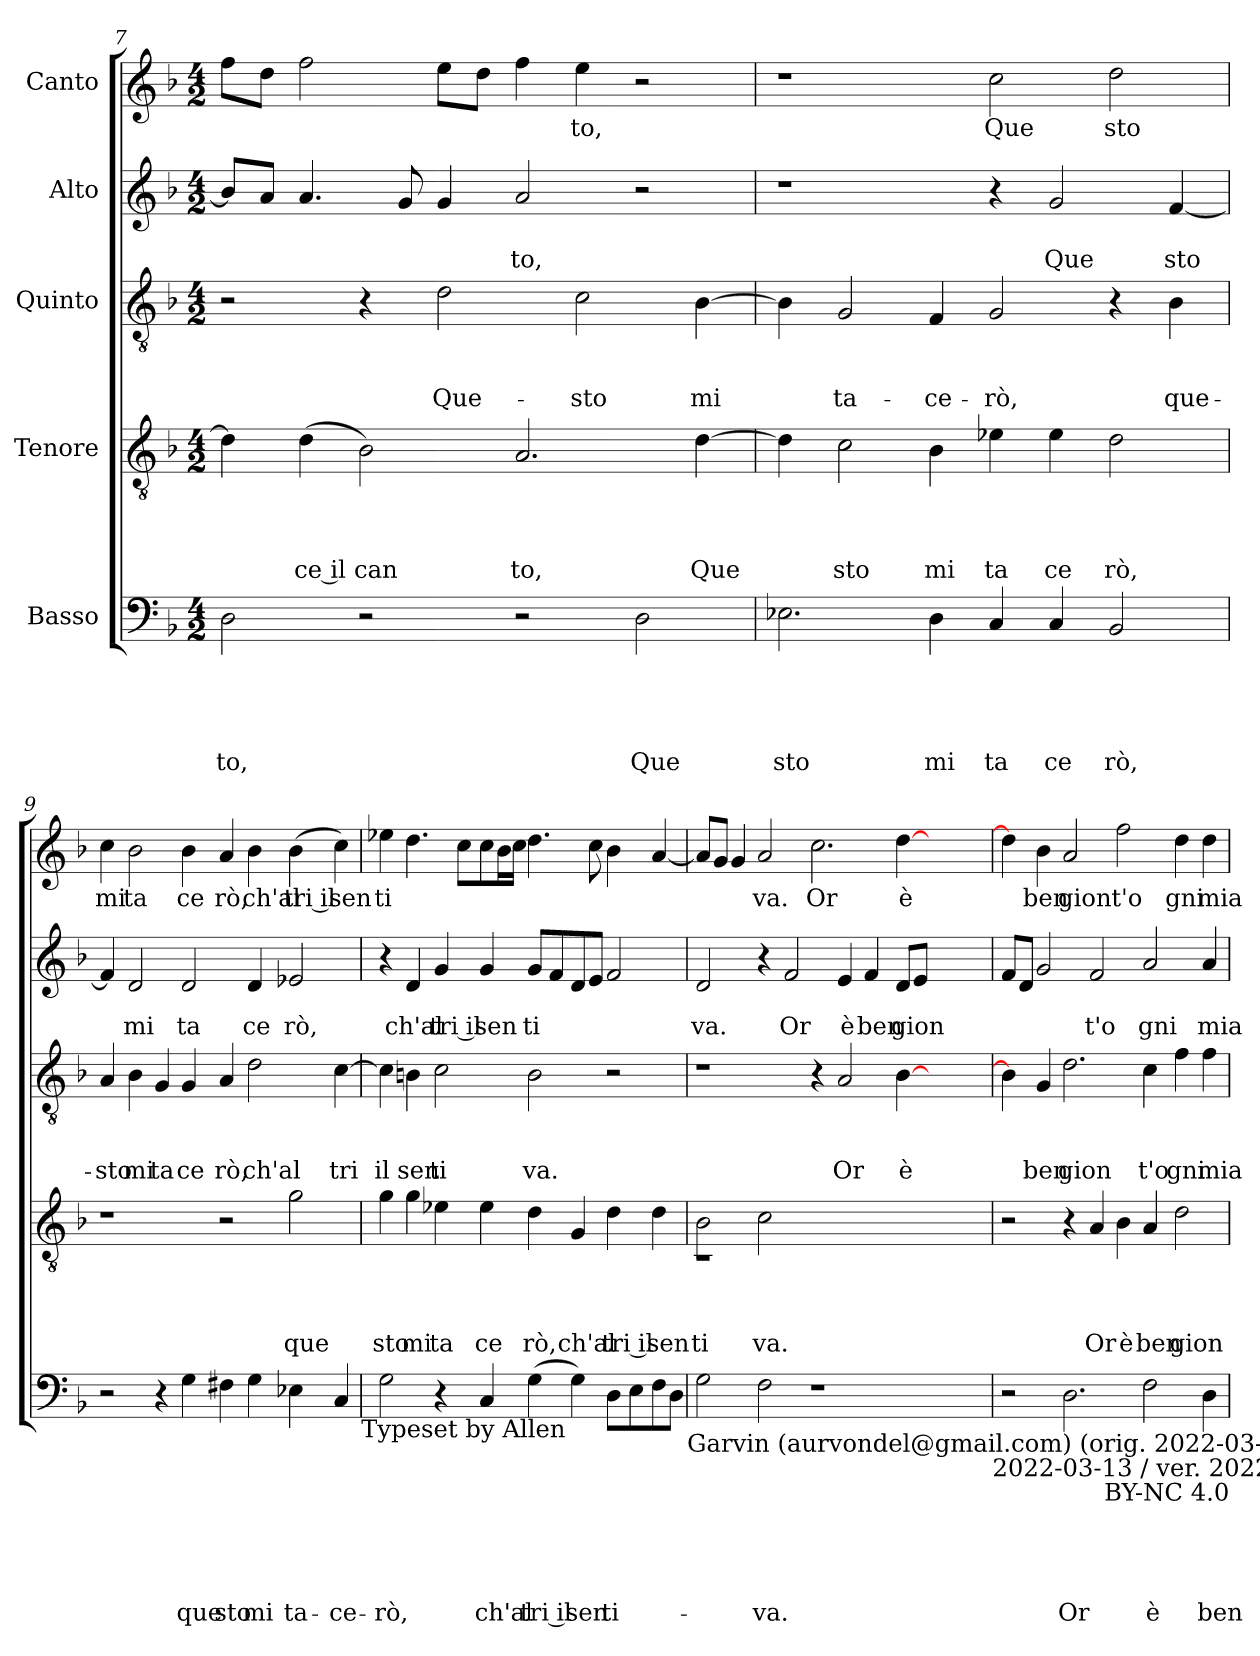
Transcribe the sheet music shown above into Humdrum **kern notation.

**kern	**text	**text	**text	**text	**text	**kern	**text	**text	**text	**text	**kern	**text	**text	**text	**kern	**text	**text	**kern	**text
*part5	*part5	*part5	*part5	*part5	*part5	*part4	*part4	*part4	*part4	*part4	*part3	*part3	*part3	*part3	*part2	*part2	*part2	*part1	*part1
*staff5	*staff5	*staff5	*staff5	*staff5	*staff5	*staff4	*staff4	*staff4	*staff4	*staff4	*staff3	*staff3	*staff3	*staff3	*staff2	*staff2	*staff2	*staff1	*staff1
*I"Basso	*	*	*	*	*	*I"Tenore	*	*	*	*	*I"Quinto	*	*	*	*I"Alto	*	*	*I"Canto	*
*clefF4	*	*	*	*	*	*clefGv2	*	*	*	*	*clefGv2	*	*	*	*clefG2	*	*	*clefG2	*
*k[b-]	*	*	*	*	*	*k[b-]	*	*	*	*	*k[b-]	*	*	*	*k[b-]	*	*	*k[b-]	*
*F:	*	*	*	*	*	*F:	*	*	*	*	*F:	*	*	*	*F:	*	*	*F:	*
*M4/2	*	*	*	*	*	*M4/2	*	*	*	*	*M4/2	*	*	*	*M4/2	*	*	*M4/2	*
=7	=7	=7	=7	=7	=7	=7	=7	=7	=7	=7	=7	=7	=7	=7	=7	=7	=7	=7	=7
!	!	!	!	!	!LO:LY:b	!	!	!	!	!	!	!	!	!	!	!	!	!	!
2D\	.	.	.	.	to,	4d\]	.	.	.	.	2r	.	.	.	8b-/L]	.	.	8ff\L	.
.	.	.	.	.	.	.	.	.	.	.	.	.	.	.	8a/J	.	.	8dd\J	.
!	!	!	!	!	!	!	!	!	!	!LO:LY:b:rj	!	!	!	!	!	!	!	!	!
.	.	.	.	.	.	(<4d\	.	.	.	ce il	.	.	.	.	4.a/	.	.	2ff\	.
!	!	!	!	!	!	!	!	!	!	!LO:LY:b	!	!	!	!	!	!	!	!	!
2r	.	.	.	.	.	2B-\)	.	.	.	can	4r	.	.	.	.	.	.	.	.
.	.	.	.	.	.	.	.	.	.	.	.	.	.	.	8g/	.	.	.	.
!	!	!	!	!	!	!	!	!	!	!	!	!	!	!LO:LY:b	!	!	!	!	!
.	.	.	.	.	.	.	.	.	.	.	2d\	.	.	Que-	4g/	.	.	8ee\L	.
.	.	.	.	.	.	.	.	.	.	.	.	.	.	.	.	.	.	8dd\J	.
!	!	!	!	!	!	!	!	!	!	!LO:LY:b	!	!	!	!	!	!	!LO:LY:b	!	!
2r	.	.	.	.	.	2.A/	.	.	.	to,	.	.	.	.	2a/	.	to,	4ff\	.
!	!	!	!	!	!	!	!	!	!	!	!	!	!	!LO:LY:b	!	!	!	!	!LO:LY:b
.	.	.	.	.	.	.	.	.	.	.	2c\	.	.	-sto	.	.	.	4ee\	to,
!	!	!	!	!	!LO:LY:b	!	!	!	!	!	!	!	!	!	!	!	!	!	!
2D\	.	.	.	.	Que	.	.	.	.	.	.	.	.	.	2r	.	.	2r	.
!	!	!	!	!	!	!	!	!	!	!LO:LY:b	!	!	!	!LO:LY:b	!	!	!	!	!
.	.	.	.	.	.	[>4d\	.	.	.	Que	[>4B-\	.	.	mi	.	.	.	.	.
=8	=8	=8	=8	=8	=8	=8	=8	=8	=8	=8	=8	=8	=8	=8	=8	=8	=8	=8	=8
!	!	!	!	!	!LO:LY:b	!	!	!	!	!	!	!	!	!	!	!	!	!	!
2.E-X\	.	.	.	.	sto	4d\]	.	.	.	.	4B-\]	.	.	.	1r	.	.	1r	.
!	!	!	!	!	!	!	!	!	!	!LO:LY:b	!	!	!	!LO:LY:b	!	!	!	!	!
.	.	.	.	.	.	2c\	.	.	.	sto	2G/	.	.	ta-	.	.	.	.	.
!	!	!	!	!	!LO:LY:b	!	!	!	!	!LO:LY:b	!	!	!	!LO:LY:b	!	!	!	!	!
4D\	.	.	.	.	mi	4B-\	.	.	.	mi	4F/	.	.	-ce-	.	.	.	.	.
!	!	!	!	!	!LO:LY:b	!	!	!	!	!LO:LY:b	!	!	!	!LO:LY:b	!	!	!	!	!LO:LY:b
4C/	.	.	.	.	ta	4e-X\	.	.	.	ta	2G/	.	.	-rò,	4r	.	.	2cc\	Que
!	!	!	!	!	!LO:LY:b	!	!	!	!	!LO:LY:b	!	!	!	!	!	!	!LO:LY:b	!	!
4C/	.	.	.	.	ce	4e-\	.	.	.	ce	.	.	.	.	2g/	.	Que	.	.
!	!	!	!	!	!LO:LY:b	!	!	!	!	!LO:LY:b	!	!	!	!	!	!	!	!	!LO:LY:b
2BB-/	.	.	.	.	rò,	2d\	.	.	.	rò,	4r	.	.	.	.	.	.	2dd\	sto
!	!	!	!	!	!	!	!	!	!	!	!	!	!	!LO:LY:b	!	!	!LO:LY:b	!	!
.	.	.	.	.	.	.	.	.	.	.	4B-\	.	.	que-	[<4f/	.	sto	.	.
!!LO:LB:g=z
=9	=9	=9	=9	=9	=9	=9	=9	=9	=9	=9	=9	=9	=9	=9	=9	=9	=9	=9	=9
!	!	!	!	!	!	!	!	!	!	!	!	!	!	!LO:LY:b	!	!	!	!	!LO:LY:b
2r	.	.	.	.	.	1r	.	.	.	.	4A/	.	.	-sto	4f/]	.	.	4cc\	mi
!	!	!	!	!	!	!	!	!	!	!	!	!	!	!LO:LY:b	!	!	!LO:LY:b	!	!LO:LY:b
.	.	.	.	.	.	.	.	.	.	.	4B-\	.	.	mi	2d/	.	mi	2b-\	ta
!	!	!	!	!	!	!	!	!	!	!	!	!	!	!LO:LY:b	!	!	!	!	!
4r	.	.	.	.	.	.	.	.	.	.	4G/	.	.	ta	.	.	.	.	.
!	!	!	!	!	!LO:LY:b	!	!	!	!	!	!	!	!	!LO:LY:b	!	!	!LO:LY:b	!	!LO:LY:b
4G\	.	.	.	.	que-	.	.	.	.	.	4G/	.	.	ce	2d/	.	ta	4b-\	ce
!	!	!	!	!	!LO:LY:b	!	!	!	!	!	!	!	!	!LO:LY:b	!	!	!	!	!LO:LY:b
4F#X\	.	.	.	.	-sto	2r	.	.	.	.	4A/	.	.	rò,	.	.	.	4a/	rò,
!	!	!	!	!	!LO:LY:b	!	!	!	!	!	!	!	!	!LO:LY:b	!	!	!LO:LY:b	!	!LO:LY:b
4G\	.	.	.	.	mi	.	.	.	.	.	2d\	.	.	ch'al	4d/	.	ce	4b-\	ch'al
!	!	!	!	!	!LO:LY:b	!	!	!	!	!LO:LY:b	!	!	!	!	!	!	!LO:LY:b	!	!LO:LY:b:rj
4E-X\	.	.	.	.	ta-	2g\	.	.	.	que	.	.	.	.	2e-X/	.	rò,	(<4b-\	tri il
!	!	!	!	!	!LO:LY:b	!	!	!	!	!	!	!	!	!LO:LY:b	!	!	!	!	!LO:LY:b
4C/	.	.	.	.	-ce-	.	.	.	.	.	[>4c\	.	.	tri	.	.	.	4cc\)	sen
!LO:TX:b:t=Typeset by Allen	!	!	!	!	!	!	!	!	!	!	!	!	!	!	!	!	!	!	!
=10	=10	=10	=10	=10	=10	=10	=10	=10	=10	=10	=10	=10	=10	=10	=10	=10	=10	=10	=10
!	!	!	!	!	!LO:LY:b	!	!	!	!	!LO:LY:b	!	!	!	!LO:LY:b:rj	!	!	!	!	!LO:LY:b
2G\	.	.	.	.	-rò,	4g\	.	.	.	sto	4c\]	.	.	il	4r	.	.	4ee-X\	ti
!	!	!	!	!	!	!	!	!	!	!LO:LY:b	!	!	!	!LO:LY:b	!	!	!LO:LY:b	!	!
.	.	.	.	.	.	4g\	.	.	.	mi	4Bn\	.	.	sen	4d/	.	ch'al	4.dd\	.
!	!	!	!	!	!	!	!	!	!	!LO:LY:b	!	!	!	!LO:LY:b	!	!	!LO:LY:b:rj	!	!
4r	.	.	.	.	.	4e-X\	.	.	.	ta	2c\	.	.	ti	4g/	.	tri il	.	.
.	.	.	.	.	.	.	.	.	.	.	.	.	.	.	.	.	.	8cc\L	.
!	!	!	!	!	!LO:LY:b	!	!	!	!	!LO:LY:b	!	!	!	!	!	!	!LO:LY:b	!	!
4C/	.	.	.	.	ch'al-	4e-\	.	.	.	ce	.	.	.	.	4g/	.	sen	8cc\	.
.	.	.	.	.	.	.	.	.	.	.	.	.	.	.	.	.	.	16b-\L	.
.	.	.	.	.	.	.	.	.	.	.	.	.	.	.	.	.	.	16cc\JJ	.
!	!	!	!	!	!LO:LY:b:rj	!	!	!	!	!LO:LY:b	!	!	!	!LO:LY:b	!	!	!LO:LY:b	!	!
(<4G\	.	.	.	.	-tri il	4d\	.	.	.	rò,	2B\	.	.	va.	8g/L	.	ti	4.dd\	.
.	.	.	.	.	.	.	.	.	.	.	.	.	.	.	8f/	.	.	.	.
!	!	!	!	!	!LO:LY:b	!	!	!	!	!LO:LY:b	!	!	!	!	!	!	!	!	!
4G\)	.	.	.	.	sen-	4G/	.	.	.	ch'al	.	.	.	.	8d/	.	.	.	.
.	.	.	.	.	.	.	.	.	.	.	.	.	.	.	8e/J	.	.	8cc\	.
!	!	!	!	!	!LO:LY:b	!	!	!	!	!LO:LY:b:rj	!	!	!	!	!	!	!	!	!
8D\L	.	.	.	.	-ti-	4d\	.	.	.	tri il	2r	.	.	.	2f/	.	.	4b-\	.
(8E\	.	.	.	.	.	.	.	.	.	.	.	.	.	.	.	.	.	.	.
!	!	!	!	!	!	!	!	!	!	!LO:LY:b	!	!	!	!	!	!	!	!	!
8F\	.	.	.	.	.	4d\	.	.	.	sen	.	.	.	.	.	.	.	[<4a/	.
8D\J	.	.	.	.	.	.	.	.	.	.	.	.	.	.	.	.	.	.	.
!LO:TX:b:t=Garvin (aurvondel@gmail.com) (orig. 2022-03-13	!	!	!	!	!	!	!	!	!	!	!	!	!	!	!	!	!	!	!
=11	=11	=11	=11	=11	=11	=11	=11	=11	=11	=11	=11	=11	=11	=11	=11	=11	=11	=11	=11
*	*	*	*	*	*	*^	*	*	*	*	*	*	*	*	*	*	*	*	*
!	!	!	!	!	!	!	!LO:N:vis=1	!	!	!	!LO:LY:b	!	!	!	!	!	!	!LO:LY:b	!	!
2G\	.	.	.	.	.	2B-\	0rC	.	.	.	ti	1r	.	.	.	2d/	.	va.	8a/L]	.
.	.	.	.	.	.	.	.	.	.	.	.	.	.	.	.	.	.	.	8g/J	.
.	.	.	.	.	.	.	.	.	.	.	.	.	.	.	.	.	.	.	4g/	.
!	!	!	!	!	!LO:LY:b	!	!	!	!	!	!LO:LY:b	!	!	!	!	!	!	!	!	!LO:LY:b
2F\	.	.	.	.	-va.	2c\	.	.	.	.	va.	.	.	.	.	4r	.	.	2a/	va.
!	!	!	!	!	!	!	!	!	!	!	!	!	!	!	!	!	!	!LO:LY:b	!	!
.	.	.	.	.	.	.	.	.	.	.	.	.	.	.	.	2f/	.	Or	.	.
!	!	!	!	!	!	!	!	!	!	!	!	!	!	!	!	!	!	!	!	!LO:LY:b
1r	.	.	.	.	.	1ryy	.	.	.	.	.	4r	.	.	.	.	.	.	2.cc\	Or
!	!	!	!	!	!	!	!	!	!	!	!	!	!	!	!LO:LY:b	!	!	!LO:LY:b	!	!
.	.	.	.	.	.	.	.	.	.	.	.	2A/	.	.	Or	4e/	.	è	.	.
!	!	!	!	!	!	!	!	!	!	!	!	!	!	!	!	!	!	!LO:LY:b	!	!
.	.	.	.	.	.	.	.	.	.	.	.	.	.	.	.	4f/	.	ben	.	.
!	!	!	!	!	!	!	!	!	!	!	!	!	!	!	!LO:LY:b	!	!	!LO:LY:b	!	!LO:LY:b
.	.	.	.	.	.	.	.	.	.	.	.	[>4B-\	.	.	è	8d/L	.	gion	[>4dd\	è
.	.	.	.	.	.	.	.	.	.	.	.	.	.	.	.	8e/J	.	.	.	.
1ryy	.	.	.	.	.	1ryy	1ryy	.	.	.	.	1ryy	.	.	.	1ryy	.	.	1ryy	.
!LO:TX:b:t=2022-03-13 / ver. 2022-03-13) CC	!	!	!	!	!	!	!	!	!	!	!	!	!	!	!	!	!	!	!	!
*	*	*	*	*	*	*v	*v	*	*	*	*	*	*	*	*	*	*	*	*	*
=12	=12	=12	=12	=12	=12	=12	=12	=12	=12	=12	=12	=12	=12	=12	=12	=12	=12	=12	=12
2r	.	.	.	.	.	2r	.	.	.	.	4B-\]	.	.	.	8f/L	.	.	4dd\]	.
.	.	.	.	.	.	.	.	.	.	.	.	.	.	.	8d/J	.	.	.	.
!	!	!	!	!	!	!	!	!	!	!	!	!	!	!LO:LY:b	!	!	!	!	!LO:LY:b
.	.	.	.	.	.	.	.	.	.	.	4G/	.	.	ben	2g/	.	.	4b-\	ben
!	!	!	!	!	!LO:LY:b	!	!	!	!	!	!	!	!	!LO:LY:b	!	!	!	!	!LO:LY:b
2.D\	.	.	.	.	Or	4r	.	.	.	.	2.d\	.	.	gion	.	.	.	2a/	gion
!	!	!	!	!	!	!	!	!	!	!LO:LY:b	!	!	!	!	!	!	!LO:LY:b	!	!
.	.	.	.	.	.	4A/	.	.	.	Or	.	.	.	.	2f/	.	t'o	.	.
!	!	!	!	!	!	!	!	!	!	!LO:LY:b	!	!	!	!	!	!	!	!	!LO:LY:b
.	.	.	.	.	.	4B-\	.	.	.	è	.	.	.	.	.	.	.	2ff\	t'o
!	!	!	!	!	!LO:LY:b	!	!	!	!	!LO:LY:b	!	!	!	!LO:LY:b	!	!	!LO:LY:b	!	!
2F\	.	.	.	.	è	4A/	.	.	.	ben	4c\	.	.	t'o	2a/	.	gni	.	.
!	!	!	!	!	!	!	!	!	!	!LO:LY:b	!	!	!	!LO:LY:b	!	!	!	!	!LO:LY:b
.	.	.	.	.	.	2d\	.	.	.	gion	4f\	.	.	gni	.	.	.	4dd\	gni
!	!	!	!	!	!LO:LY:b	!	!	!	!	!	!	!	!	!LO:LY:b	!	!	!LO:LY:b	!	!LO:LY:b
4D\	.	.	.	.	ben	.	.	.	.	.	4f\	.	.	mia	4a/	.	mia	4dd\	mia
!LO:TX:b:t=BY-NC 4.0	!	!	!	!	!	!	!	!	!	!	!	!	!	!	!	!	!	!	!
=	=	=	=	=	=	=	=	=	=	=	=	=	=	=	=	=	=	=	=
*-	*-	*-	*-	*-	*-	*-	*-	*-	*-	*-	*-	*-	*-	*-	*-	*-	*-	*-	*-
